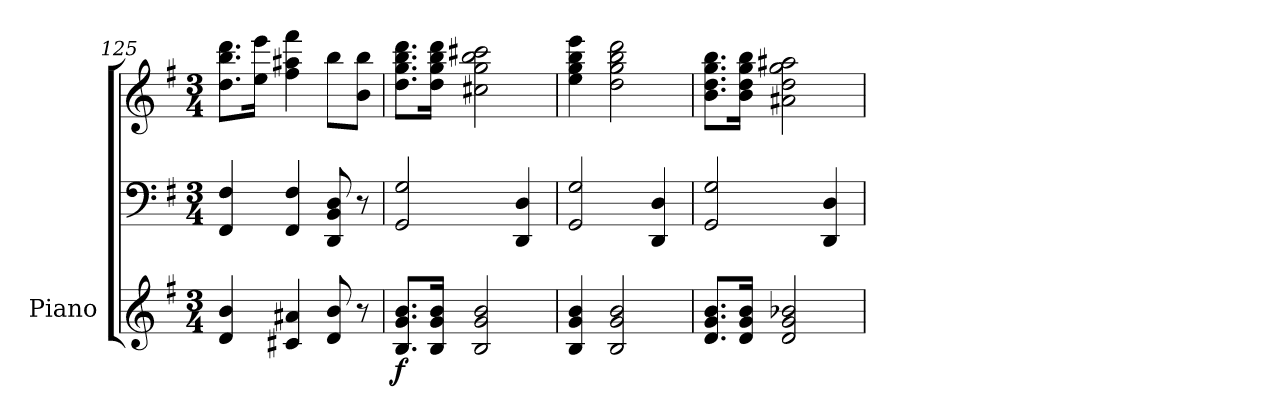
**kern	**kern	**kern	**dynam
*part1	*part1	*part1	*part1
*staff3	*staff2	*staff1	*staff1/2/3
*I"Piano	*	*	*
*I'Pno.	*	*	*
*clefG2	*clefF4	*clefG2	*
*k[f#]	*k[f#]	*k[f#]	*
*M3/4	*M3/4	*M3/4	*
=125	=125	=125	=125
4d/ 4b/	4FF#/ 4F#/	8.dd\ 8.bb\ 8.ddd\L	.
.	.	16ee\ 16eee\Jk	.
4c#X/ 4a#X/	4FF#/ 4F#/	4ff#\ 4aa#X\ 4fff#\	.
8d/ 8b/	8DD/ 8BB/ 8D/	8bb\L	.
8r	8r	8b\ 8bb\J	.
=126	=126	=126	=126
!	!	!	!LO:DY:b=3
8.B/ 8.g/ 8.b/L	2GG/ 2G/	8.dd\ 8.gg\ 8.bb\ 8.ddd\L	f
16B/ 16g/ 16b/Jk	.	16dd\ 16gg\ 16bb\ 16ddd\Jk	.
2B/ 2g/ 2b/	.	2cc#X\ 2gg\ 2bb\ 2ccc#X\	.
.	4DD/ 4D/	.	.
=127	=127	=127	=127
4B/ 4g/ 4b/	2GG/ 2G/	4ee\ 4gg\ 4bb\ 4eee\	.
2B/ 2g/ 2b/	.	2dd\ 2gg\ 2bb\ 2ddd\	.
.	4DD/ 4D/	.	.
=128	=128	=128	=128
8.d/ 8.g/ 8.b/L	2GG/ 2G/	8.b\ 8.dd\ 8.gg\ 8.bb\L	.
16d/ 16g/ 16b/Jk	.	16b\ 16dd\ 16gg\ 16bb\Jk	.
2d/ 2g/ 2b-X/	.	2a#X\ 2dd\ 2gg\ 2aa#X\	.
.	4DD/ 4D/	.	.
=	=	=	=
*-	*-	*-	*-
